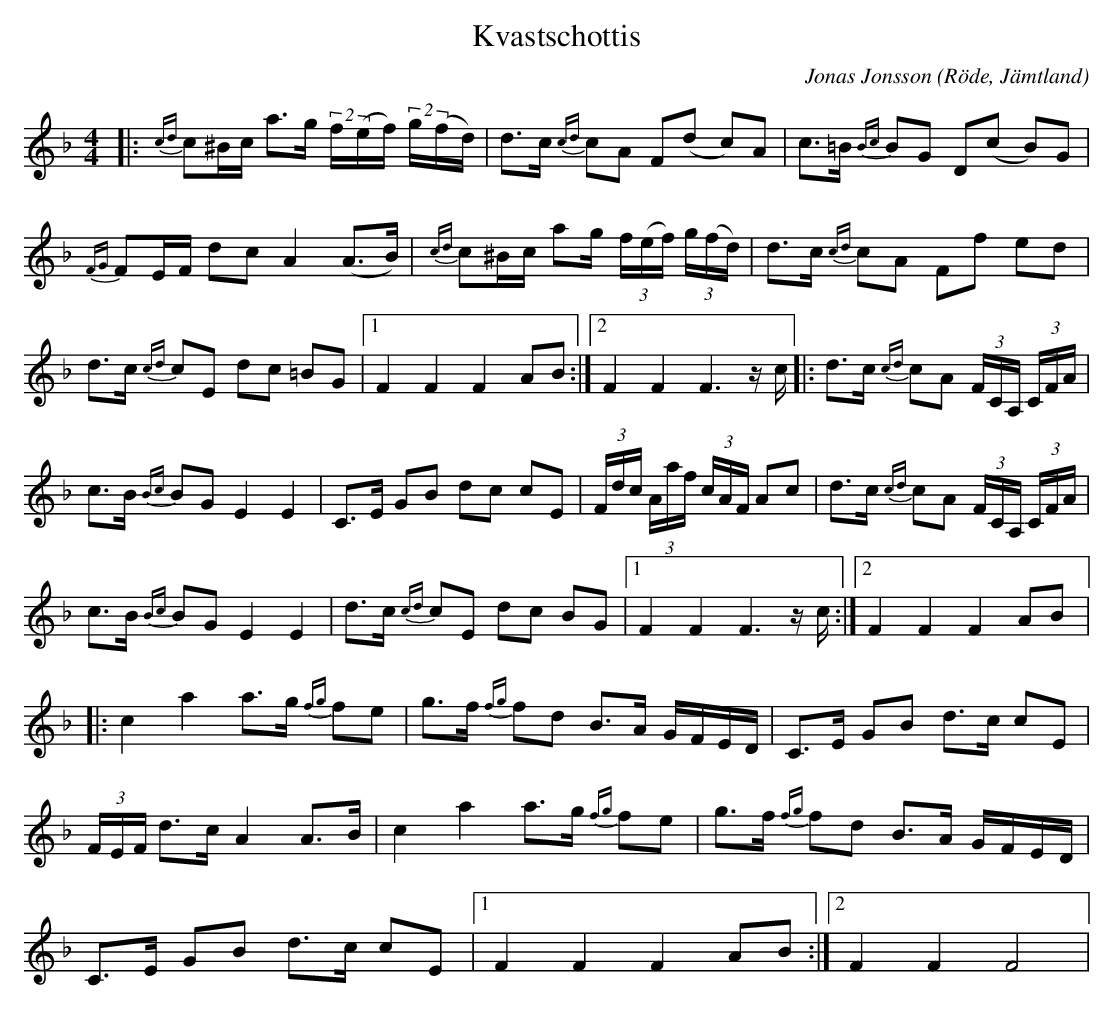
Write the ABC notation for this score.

X:1
T:Kvastschottis
C:Jonas Jonsson
O:Röde, Jämtland
M:4/4
L:1/16
K:F
|: {cd}c2^Bc a2>g2 (2f(ef) (2g(fd) | d2>c2 {cd}c2A2 F2(d2- c2)A2 | c2>=B2 {Bc}B2G2 D2(c2- B2)G2 | {FG}F2EF d2c2 A4 (A2>B2) | {cd}c2^Bc a2g (3f(ef) (3g(fd) | d2>c2 {cd}c2A2 F2f2 e2d2 | d2>c2 {cd}c2E2 d2c2 =B2G2 |1 F4 F4 F4 A2B2 :|2 F4 F4 F4> z2c ]|: d2>c2 {cd}c2A2 (3FCA, (3CFA | c2>B2 {Bc}B2G2 E4 E4 | C2>E2 G2B2 d2c2 c2E2 | (3Fdc (3Aaf (3cAF A2c2 | d2>c2 {cd}c2A2 (3FCA, (3CFA | c2>B2 {Bc}B2G2 E4 E4 | d2>c2 {cd}c2E2 d2c2 B2G2 |1 F4 F4 F4> z2c :|2 F4 F4 F4 A2B2 ]|: c4 a4 a2>g2 {fg}f2e2 | g2>f2 {fg}f2d2 B2>A2 GFED | C2,>E2 G2B2 d2>c2 c2E2 | (3FEF d2>c2 A4 A2>B2 | c4 a4 a2>g2 {fg}f2e2 | g2>f2 {fg}f2d2 B2>A2 GFED | C2,>E2 G2B2 d2>c2 c2E2 |1 F4 F4 F4 A2B2 :|2  F4 F4 F8 |
